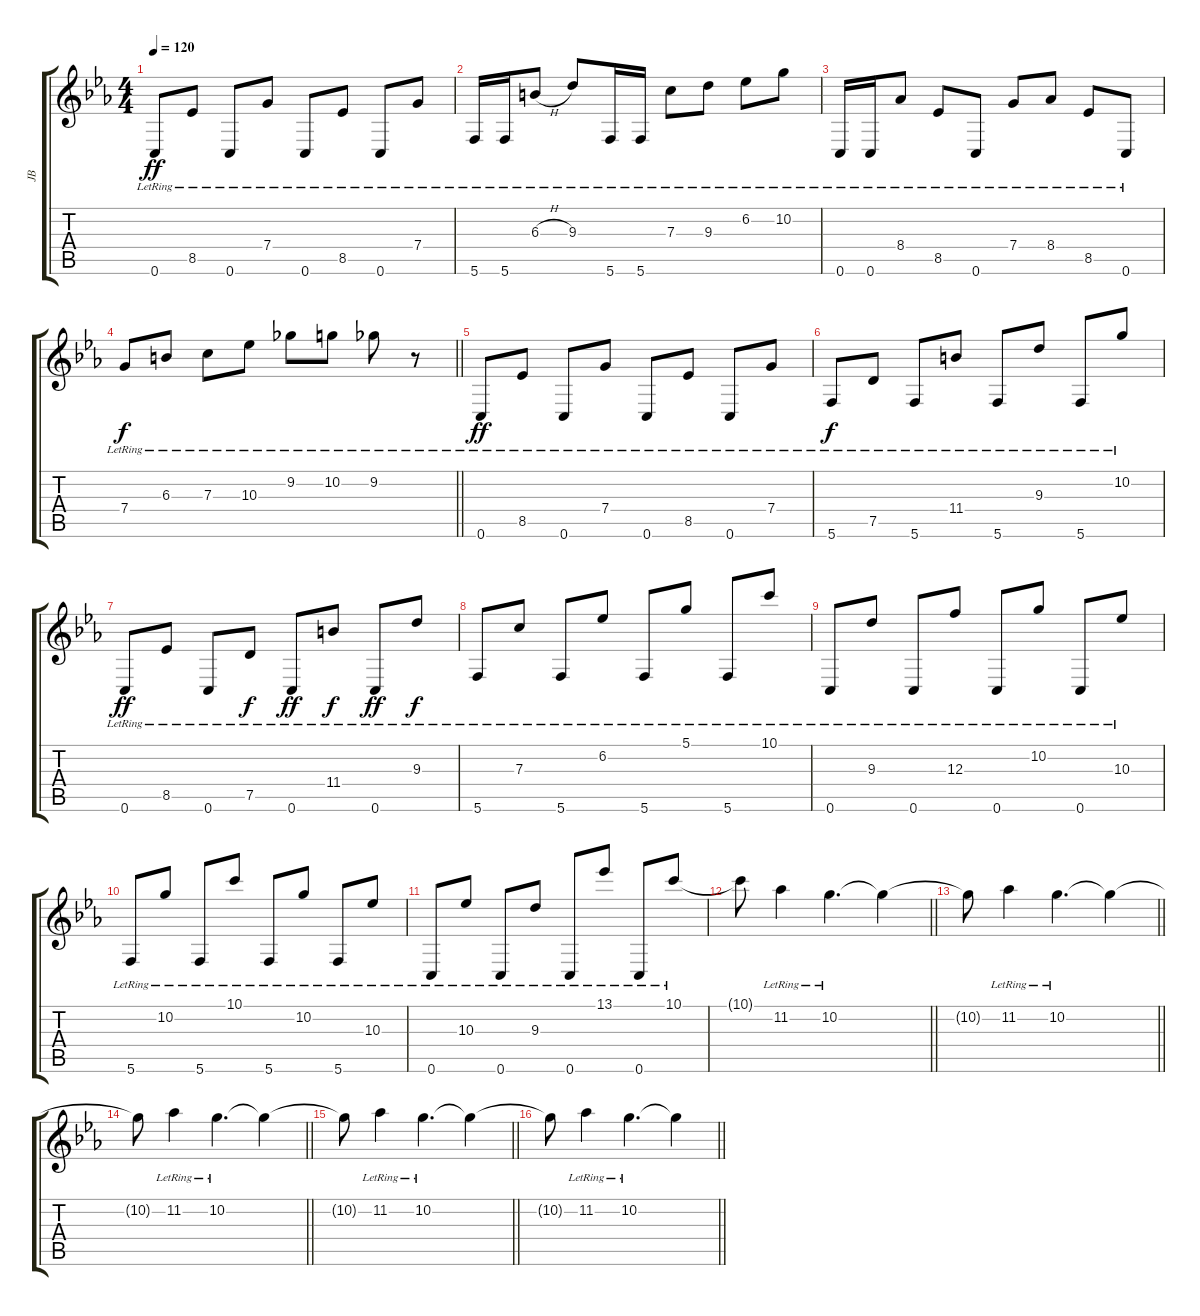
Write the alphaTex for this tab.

\track ("JB" "JB") {instrument acousticguitarsteel}
\staff {score tabs}
\tuning (D4 A3 F3 C3 G2 C2) {hide}
\ts (4 4)
\tempo 120
\clef g2
\ks cminor
0.6{lr}.8{dy ff} 8.5{lr}.8 0.6{lr}.8 7.4{lr}.8 0.6{lr}.8 8.5{lr}.8 0.6{lr}.8 7.4{lr}.8 |
5.6{lr}.16 5.6{lr}.16 6.3{h lr}.8 9.3{lr}.8 5.6{lr}.16 5.6{lr}.16 7.3{lr}.8 9.3{lr}.8 6.2{lr}.8 10.2{lr}.8 |
0.6{lr}.16 0.6{lr}.16 8.4{lr}.8 8.5{lr}.8 0.6{lr}.8 7.4{lr}.8 8.4{lr}.8 8.5{lr}.8 0.6{lr}.8 |
\barLineRight lightlight
7.4{lr}.8{dy f} 6.3{lr}.8 7.3{lr}.8 10.3{lr}.8 9.2{lr}.8 10.2{lr}.8 9.2{lr}.8 r.8 |
\section ("" "")
0.6{lr}.8{dy ff} 8.5{lr}.8 0.6{lr}.8 7.4{lr}.8 0.6{lr}.8 8.5{lr}.8 0.6{lr}.8 7.4{lr}.8 |
5.6{lr}.8{dy f} 7.5{lr}.8 5.6{lr}.8 11.4{lr}.8 5.6{lr}.8 9.3{lr}.8 5.6{lr}.8 10.2{lr}.8 |
0.6{lr}.8{dy ff} 8.5{lr}.8 0.6{lr}.8 7.5{lr}.8{dy f} 0.6{lr}.8{dy ff} 11.4{lr}.8{dy f} 0.6{lr}.8{dy ff} 9.3{lr}.8{dy f} |
5.6{lr}.8 7.3{lr}.8 5.6{lr}.8 6.2{lr}.8 5.6{lr}.8 5.1{lr}.8 5.6{lr}.8 10.1{lr}.8 |
0.6{lr}.8 9.3{lr}.8 0.6{lr}.8 12.3{lr}.8 0.6{lr}.8 10.2{lr}.8 0.6{lr}.8 10.3{lr}.8 |
5.6{lr}.8 10.2{lr}.8 5.6{lr}.8 10.1{lr}.8 5.6{lr}.8 10.2{lr}.8 5.6{lr}.8 10.3{lr}.8 |
0.6{lr}.8 10.3{lr}.8 0.6{lr}.8 9.3{lr}.8 0.6{lr}.8 13.1{lr}.8 0.6{lr}.8 10.1{lr}.8 |
\barLineRight lightlight
10.1{t}.8 11.2{lr}.4 10.2{lr}.4{d} 10.2{t}.4 |
\section ("" "")
\barLineRight lightlight
10.2{t}.8 11.2{lr}.4 10.2{lr}.4{d} 10.2{t}.4 |
\barLineRight lightlight
10.2{t}.8 11.2{lr}.4 10.2{lr}.4{d} 10.2{t}.4 |
\barLineRight lightlight
10.2{t}.8 11.2{lr}.4 10.2{lr}.4{d} 10.2{t}.4 |
\barLineRight lightlight
10.2{t}.8 11.2{lr}.4 10.2{lr}.4{d} 10.2{t}.4
